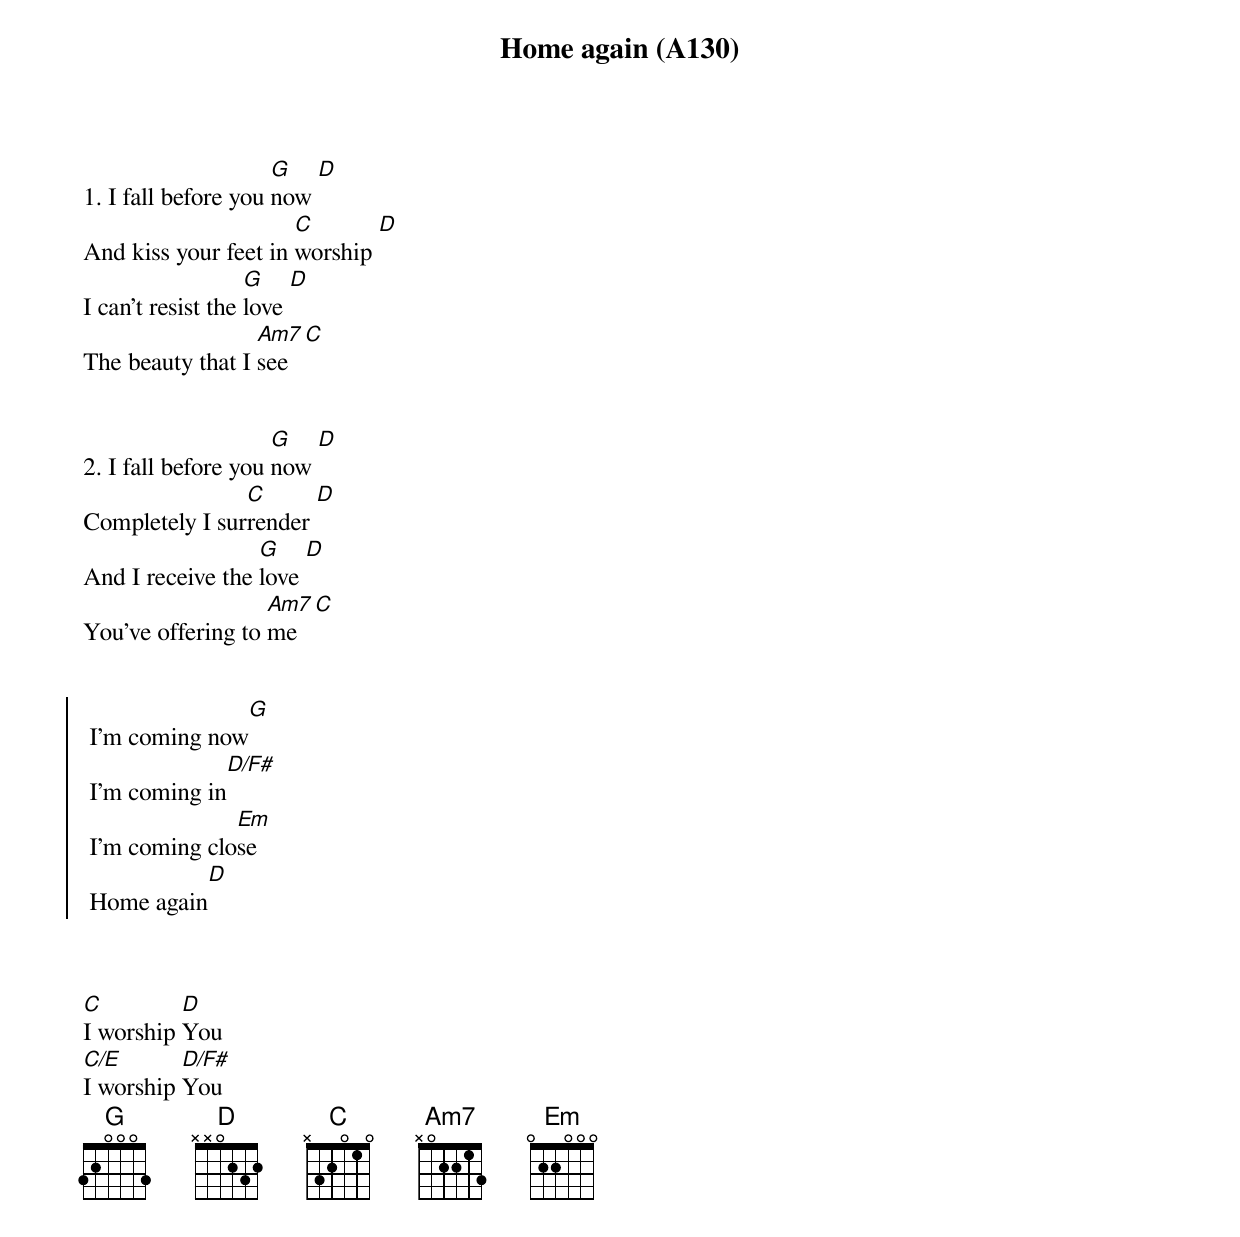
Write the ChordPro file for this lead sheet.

{title: Home again (A130)}
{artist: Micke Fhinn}

1. I fall before you [G]now [D]
And kiss your feet in [C]worship [D]
I can't resist the [G]love [D]
The beauty that I [Am7]see [C]


2. I fall before you [G]now [D]
Completely I sur[C]render [D]
And I receive the [G]love [D]
You've offering to [Am7]me [C]


{soc}
 I'm coming now[G]
 I'm coming in[D/F#]
 I'm coming clo[Em]se
 Home again[D]
 {eoc}



[C]I worship [D]You
[C/E]I worship [D/F#]You
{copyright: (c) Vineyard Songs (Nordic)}
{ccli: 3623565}
